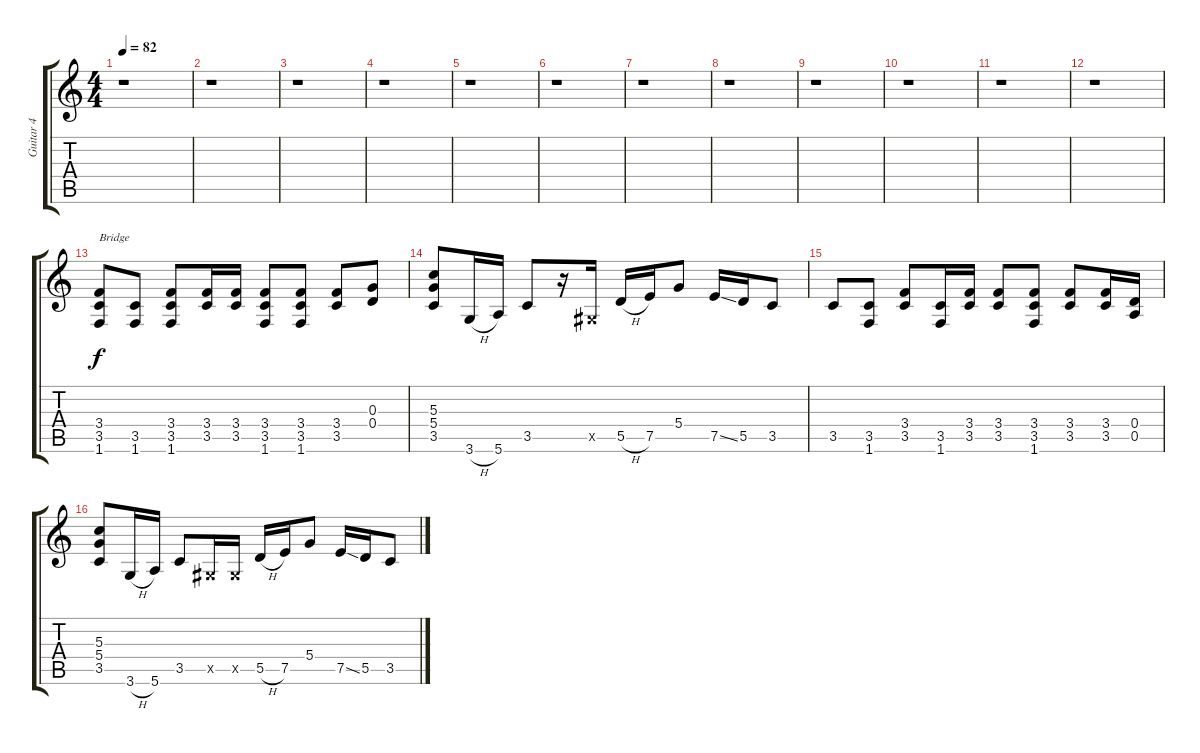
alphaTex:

\track ("Guitar 4" "Guitar 4") {instrument overdrivenguitar}
\staff {score tabs}
\tuning (E4 B3 G3 D3 A2 E2) {hide}
\ts (4 4)
\tempo 82
\clef g2
\ks c
r.1{dy f instrument overdrivenguitar} |
r.1 |
r.1 |
r.1 |
r.1 |
r.1 |
r.1 |
r.1 |
r.1 |
r.1 |
r.1 |
r.1 |
(3.4 3.5 1.6).8{txt "Bridge"} (3.5 1.6).8 (3.4 3.5 1.6).8 (3.4 3.5).16 (3.4 3.5).16 (3.4 3.5 1.6).8 (3.4 3.5 1.6).8 (3.4 3.5).8 (0.3 0.4).8 |
(5.3 5.4 3.5).8 3.6{h}.16 5.6.16 3.5.8 r.16 -1.5{x}.16 5.5{h}.16 7.5.16 5.4.8 7.5{ss}.16 5.5.16 3.5.8 |
3.5.8 (3.5 1.6).8 (3.4 3.5).8 (3.5 1.6).16 (3.4 3.5).16 (3.4 3.5).8 (3.4 3.5 1.6).8 (3.4 3.5).8 (3.4 3.5).16 (0.4 0.5).16 |
(5.3 5.4 3.5).8 3.6{h}.16 5.6.16 3.5.8 -1.5{x}.16 -1.5{x}.16 5.5{h}.16 7.5.16 5.4.8 7.5{ss}.16 5.5.16 3.5.8
